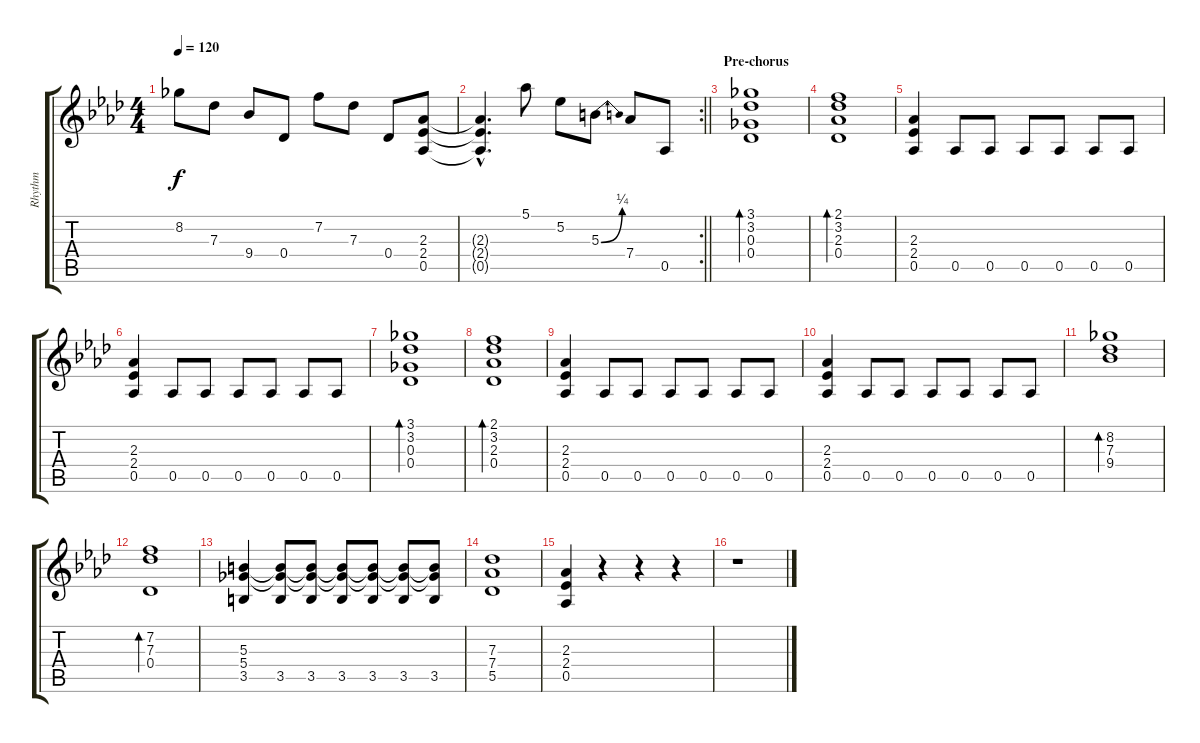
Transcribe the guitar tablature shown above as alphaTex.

\track ("Rhythm" "Rhythm") {instrument electricguitarjazz}
\staff {score tabs}
\tuning (Eb4 Bb3 Gb3 Db3 Ab2 Eb2) {hide}
\ts (4 4)
\tempo 120
\clef g2
\ks ab
8.2.8{dy f} 7.3.8 9.4.8 0.4.8 7.2.8 7.3.8 0.4.8 (2.3 2.4 0.5).8 |
\rc 2
\barLineRight lightlight
(2.3{hac t} 2.4{hac t} 0.5{hac t}).4{d} 5.1.8 5.2.8 5.3{be (bend 0 0 60 1)}.8 7.4.8 0.5.8 |
\section ("" "Pre-chorus")
(3.1 3.2 0.3 0.4).1{bd 240} |
(2.1 3.2 2.3 0.4).1{bd 240} |
(2.3 2.4 0.5).4 0.5.8 0.5.8 0.5.8 0.5.8 0.5.8 0.5.8 |
(2.3 2.4 0.5).4 0.5.8 0.5.8 0.5.8 0.5.8 0.5.8 0.5.8 |
(3.1 3.2 0.3 0.4).1{bd 240} |
(2.1 3.2 2.3 0.4).1{bd 240} |
(2.3 2.4 0.5).4 0.5.8 0.5.8 0.5.8 0.5.8 0.5.8 0.5.8 |
(2.3 2.4 0.5).4 0.5.8 0.5.8 0.5.8 0.5.8 0.5.8 0.5.8 |
(8.2 7.3 9.4).1{bd 240} |
(7.2 7.3 0.4).1{bd 240} |
(5.3 5.4 3.5).4 (5.3{t} 5.4{t} 3.5).8 (5.3{t} 5.4{t} 3.5).8 (5.3{t} 5.4{t} 3.5).8 (5.3{t} 5.4{t} 3.5).8 (5.3{t} 5.4{t} 3.5).8 (5.3{t} 5.4{t} 3.5).8 |
(7.3 7.4 5.5).1 |
(2.3 2.4 0.5).4 r.4 r.4 r.4 |
r.1
